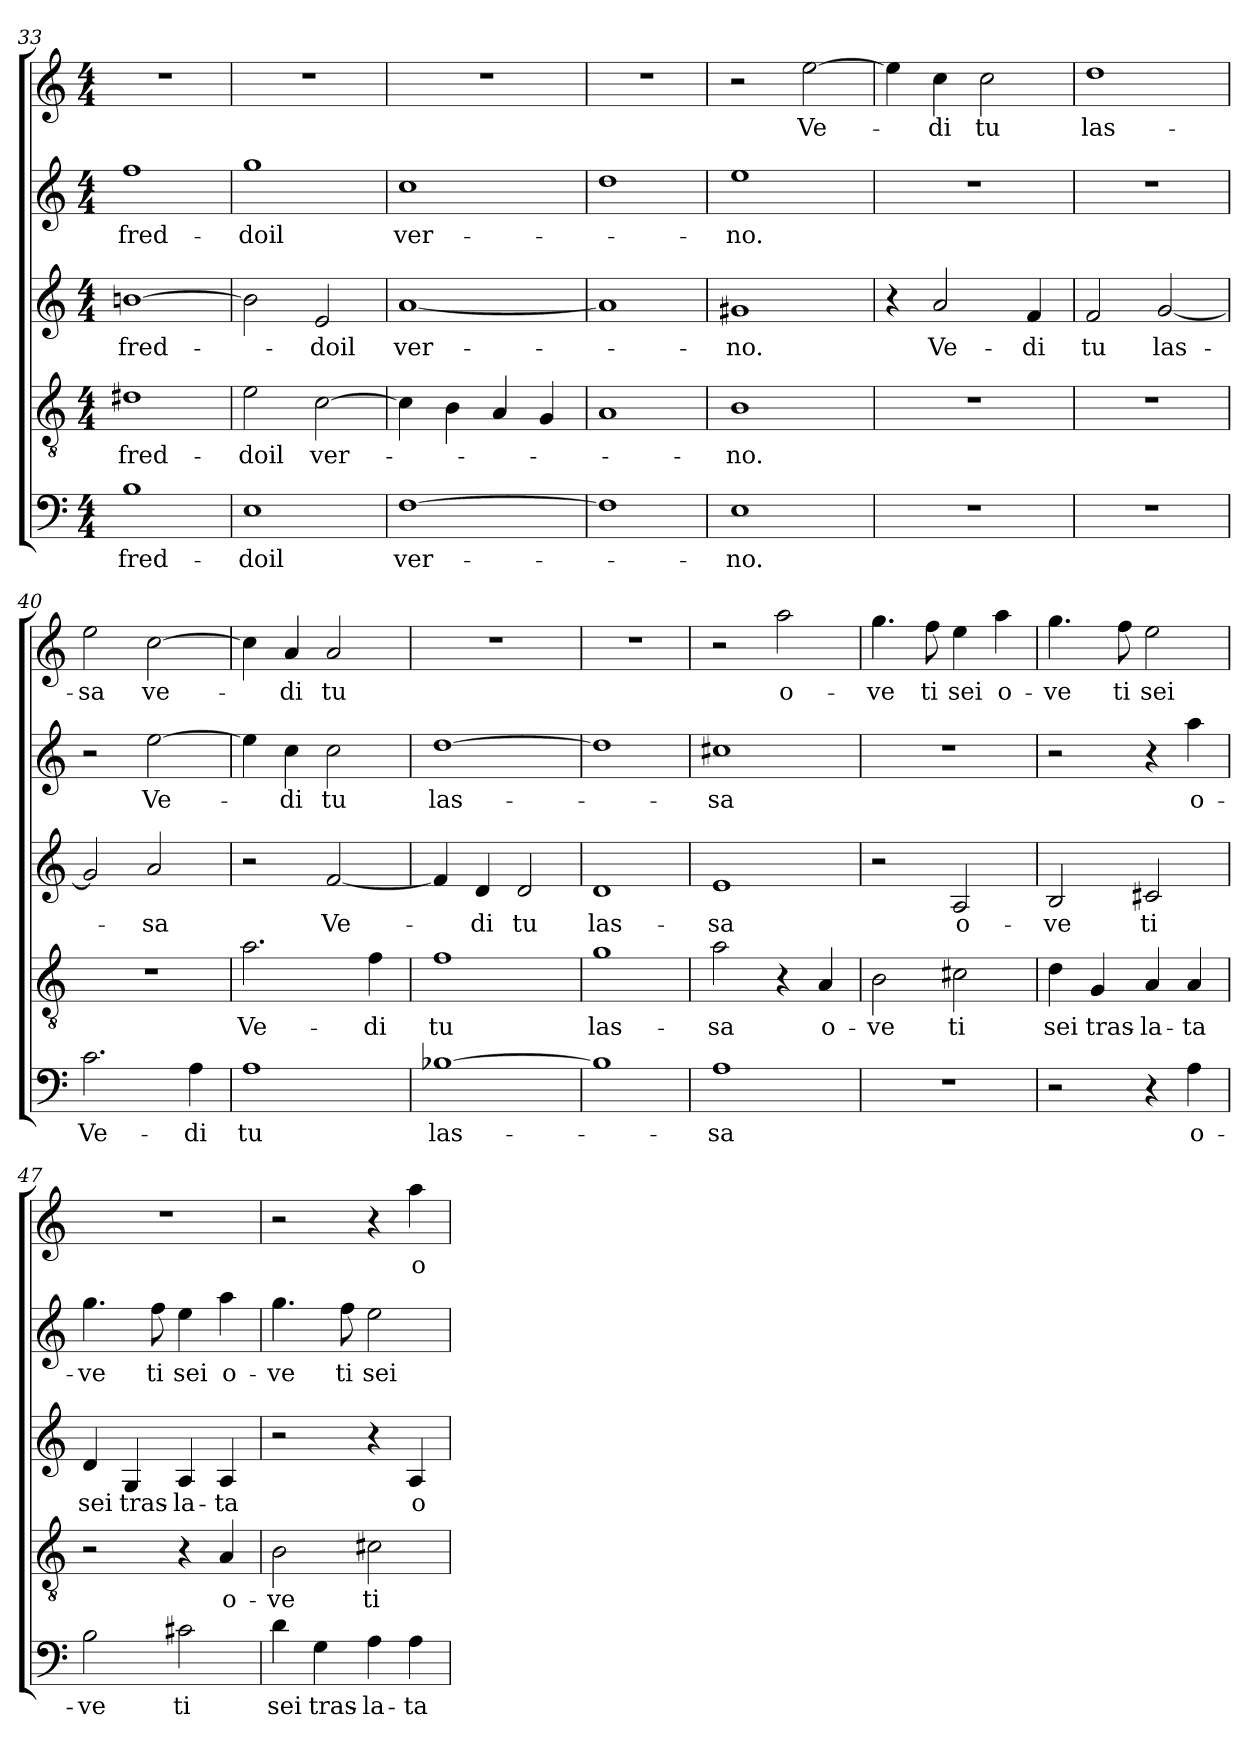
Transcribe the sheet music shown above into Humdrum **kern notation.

**kern	**text	**kern	**text	**kern	**text	**kern	**text	**kern	**text
*part5	*part5	*part4	*part4	*part3	*part3	*part2	*part2	*part1	*part1
*staff5	*staff5	*staff4	*staff4	*staff3	*staff3	*staff2	*staff2	*staff1	*staff1
*clefF4	*	*clefGv2	*	*clefG2	*	*clefG2	*	*clefG2	*
*k[]	*	*k[]	*	*k[]	*	*k[]	*	*k[]	*
*M4/4	*	*M4/4	*	*M4/4	*	*M4/4	*	*M4/4	*
=33	=33	=33	=33	=33	=33	=33	=33	=33	=33
1B\	fred-	1d#X\	fred-	[1bn\	fred-	1ff\	fred-	1r	.
=34	=34	=34	=34	=34	=34	=34	=34	=34	=34
1E\	doil	2e\	doil	2b\]	.	1gg\	doil	1r	.
.	.	[2c\	ver-	2e/	doil	.	.	.	.
=35	=35	=35	=35	=35	=35	=35	=35	=35	=35
[1F\	ver-	4c\]	.	[1a/	ver-	1cc\	ver-	1r	.
.	.	4B\	.	.	.	.	.	.	.
.	.	4A/	.	.	.	.	.	.	.
.	.	4G/	.	.	.	.	.	.	.
=36	=36	=36	=36	=36	=36	=36	=36	=36	=36
1F\]	.	1A/	.	1a/]	.	1dd\	.	1r	.
=37	=37	=37	=37	=37	=37	=37	=37	=37	=37
1E\	no.	1B\	no.	1g#X/	no.	1ee\	no.	2r	.
.	.	.	.	.	.	.	.	[2ee\	Ve-
=38	=38	=38	=38	=38	=38	=38	=38	=38	=38
1r	.	1r	.	4r	.	1r	.	4ee\]	.
.	.	.	.	2a/	Ve-	.	.	4cc\	di
.	.	.	.	.	.	.	.	2cc\	tu
.	.	.	.	4f/	di	.	.	.	.
=39	=39	=39	=39	=39	=39	=39	=39	=39	=39
1r	.	1r	.	2f/	tu	1r	.	1dd\	las-
.	.	.	.	[2g/	las-	.	.	.	.
=40	=40	=40	=40	=40	=40	=40	=40	=40	=40
2.c\	Ve-	1r	.	2g/]	.	2r	.	2ee\	sa
.	.	.	.	2a/	sa	[2ee\	Ve-	[2cc\	ve-
4A\	di	.	.	.	.	.	.	.	.
=41	=41	=41	=41	=41	=41	=41	=41	=41	=41
1A\	tu	2.a\	Ve-	2r	.	4ee\]	.	4cc\]	.
.	.	.	.	.	.	4cc\	di	4a/	di
.	.	.	.	[2f/	Ve-	2cc\	tu	2a/	tu
.	.	4f\	di	.	.	.	.	.	.
=42	=42	=42	=42	=42	=42	=42	=42	=42	=42
[1B-X\	las-	1f\	tu	4f/]	.	[1dd\	las-	1r	.
.	.	.	.	4d/	di	.	.	.	.
.	.	.	.	2d/	tu	.	.	.	.
=43	=43	=43	=43	=43	=43	=43	=43	=43	=43
1B-\]	.	1g\	las-	1d/	las-	1dd\]	.	1r	.
=44	=44	=44	=44	=44	=44	=44	=44	=44	=44
1A\	sa	2a\	sa	1e/	sa	1cc#X\	sa	2r	.
.	.	4r	.	.	.	.	.	2aa\	o-
.	.	4A/	o-	.	.	.	.	.	.
=45	=45	=45	=45	=45	=45	=45	=45	=45	=45
1r	.	2B\	ve	2r	.	1r	.	4.gg\	ve
.	.	.	.	.	.	.	.	8ff\	ti
.	.	2c#X\	ti	2A/	o-	.	.	4ee\	sei
.	.	.	.	.	.	.	.	4aa\	o-
=46	=46	=46	=46	=46	=46	=46	=46	=46	=46
2r	.	4d\	sei	2B/	ve	2r	.	4.gg\	ve
.	.	4G/	tras-	.	.	.	.	.	.
.	.	.	.	.	.	.	.	8ff\	ti
4r	.	4A/	la-	2c#X/	ti	4r	.	2ee\	sei
4A\	o-	4A/	ta	.	.	4aa\	o-	.	.
=47	=47	=47	=47	=47	=47	=47	=47	=47	=47
2B\	ve	2r	.	4d/	sei	4.gg\	ve	1r	.
.	.	.	.	4G/	tras-	.	.	.	.
.	.	.	.	.	.	8ff\	ti	.	.
2c#X\	ti	4r	.	4A/	la-	4ee\	sei	.	.
.	.	4A/	o-	4A/	ta	4aa\	o-	.	.
=48	=48	=48	=48	=48	=48	=48	=48	=48	=48
4d\	sei	2B\	ve	2r	.	4.gg\	ve	2r	.
4G\	tras-	.	.	.	.	.	.	.	.
.	.	.	.	.	.	8ff\	ti	.	.
4A\	la-	2c#X\	ti	4r	.	2ee\	sei	4r	.
4A\	ta	.	.	4A/	o-	.	.	4aa\	o-
=	=	=	=	=	=	=	=	=	=
*-	*-	*-	*-	*-	*-	*-	*-	*-	*-
